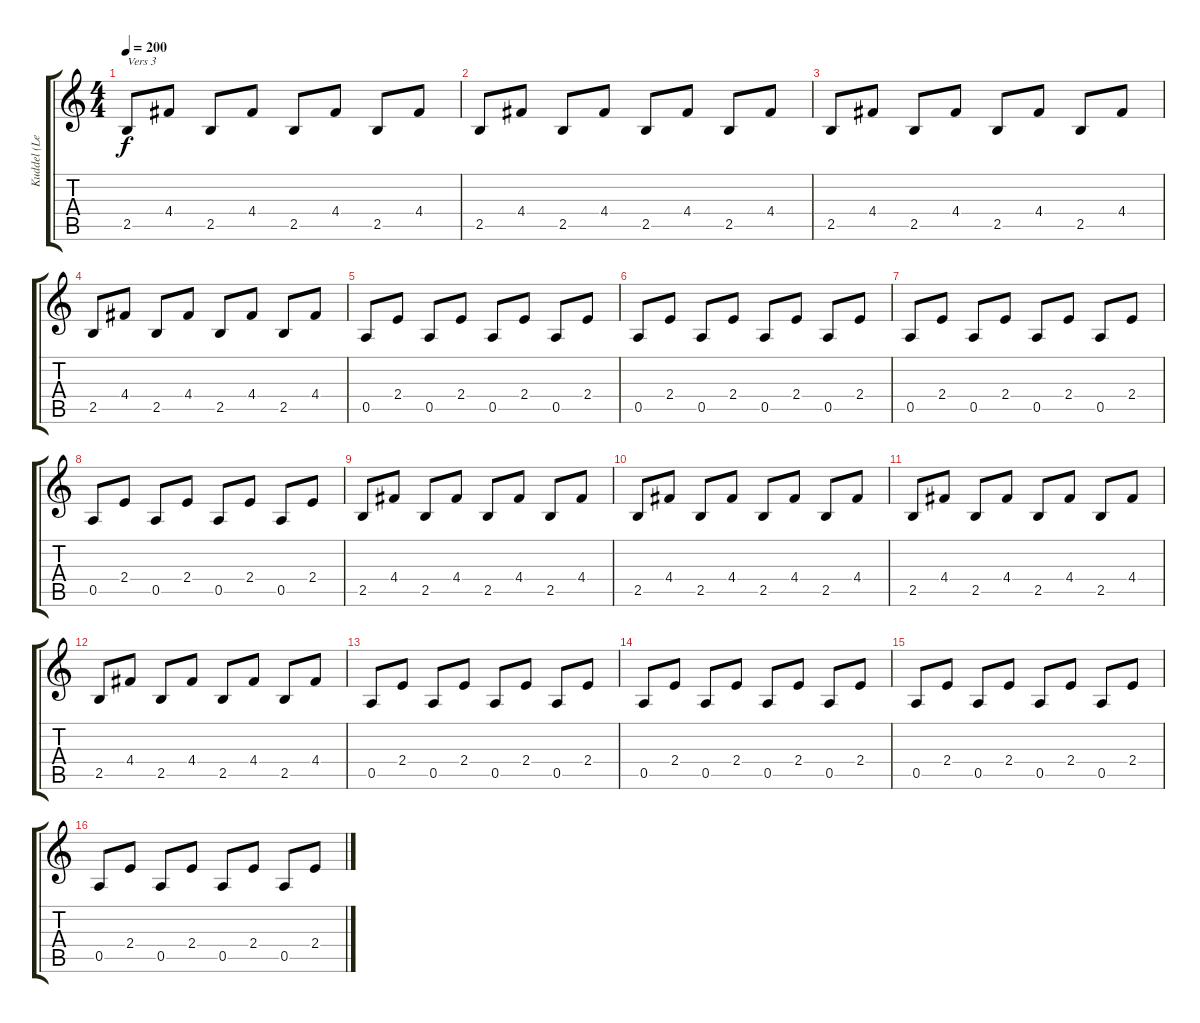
\track ("Kuddel (Lead Guitar)" "Kuddel (Le") {instrument distortionguitar}
\staff {score tabs}
\tuning (E4 B3 G3 D3 A2 E2) {hide}
\ts (4 4)
\tempo 200
\clef g2
\ks c
2.5.8{txt "Vers 3" dy f volume 11 instrument electricguitarclean} 4.4.8 2.5.8 4.4.8 2.5.8 4.4.8 2.5.8 4.4.8 |
2.5.8 4.4.8 2.5.8 4.4.8 2.5.8 4.4.8 2.5.8 4.4.8 |
2.5.8 4.4.8 2.5.8 4.4.8 2.5.8 4.4.8 2.5.8 4.4.8 |
2.5.8 4.4.8 2.5.8 4.4.8 2.5.8 4.4.8 2.5.8 4.4.8 |
0.5.8 2.4.8 0.5.8 2.4.8 0.5.8 2.4.8 0.5.8 2.4.8 |
0.5.8 2.4.8 0.5.8 2.4.8 0.5.8 2.4.8 0.5.8 2.4.8 |
0.5.8 2.4.8 0.5.8 2.4.8 0.5.8 2.4.8 0.5.8 2.4.8 |
0.5.8 2.4.8 0.5.8 2.4.8 0.5.8 2.4.8 0.5.8 2.4.8 |
2.5.8 4.4.8 2.5.8 4.4.8 2.5.8 4.4.8 2.5.8 4.4.8 |
2.5.8 4.4.8 2.5.8 4.4.8 2.5.8 4.4.8 2.5.8 4.4.8 |
2.5.8 4.4.8 2.5.8 4.4.8 2.5.8 4.4.8 2.5.8 4.4.8 |
2.5.8 4.4.8 2.5.8 4.4.8 2.5.8 4.4.8 2.5.8 4.4.8 |
0.5.8 2.4.8 0.5.8 2.4.8 0.5.8 2.4.8 0.5.8 2.4.8 |
0.5.8 2.4.8 0.5.8 2.4.8 0.5.8 2.4.8 0.5.8 2.4.8 |
0.5.8 2.4.8 0.5.8 2.4.8 0.5.8 2.4.8 0.5.8 2.4.8 |
0.5.8 2.4.8 0.5.8 2.4.8 0.5.8 2.4.8 0.5.8 2.4.8
